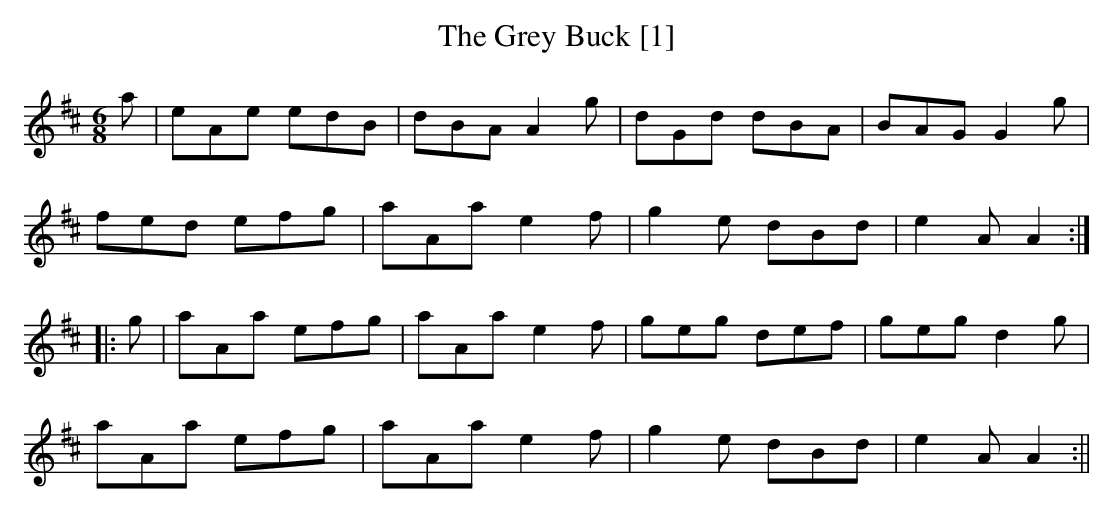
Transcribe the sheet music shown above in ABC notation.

X:1
T:Grey Buck [1], The
M:6/8
L:1/8
K:Amix
a|eAe edB|dBA A2g|dGd dBA|BAG G2g|
fed efg|aAa e2f|g2e dBd|e2A A2:|
|:g|aAa efg|aAa e2f|geg def|geg d2g|
aAa efg|aAa e2f|g2e dBd|e2A A2:||
